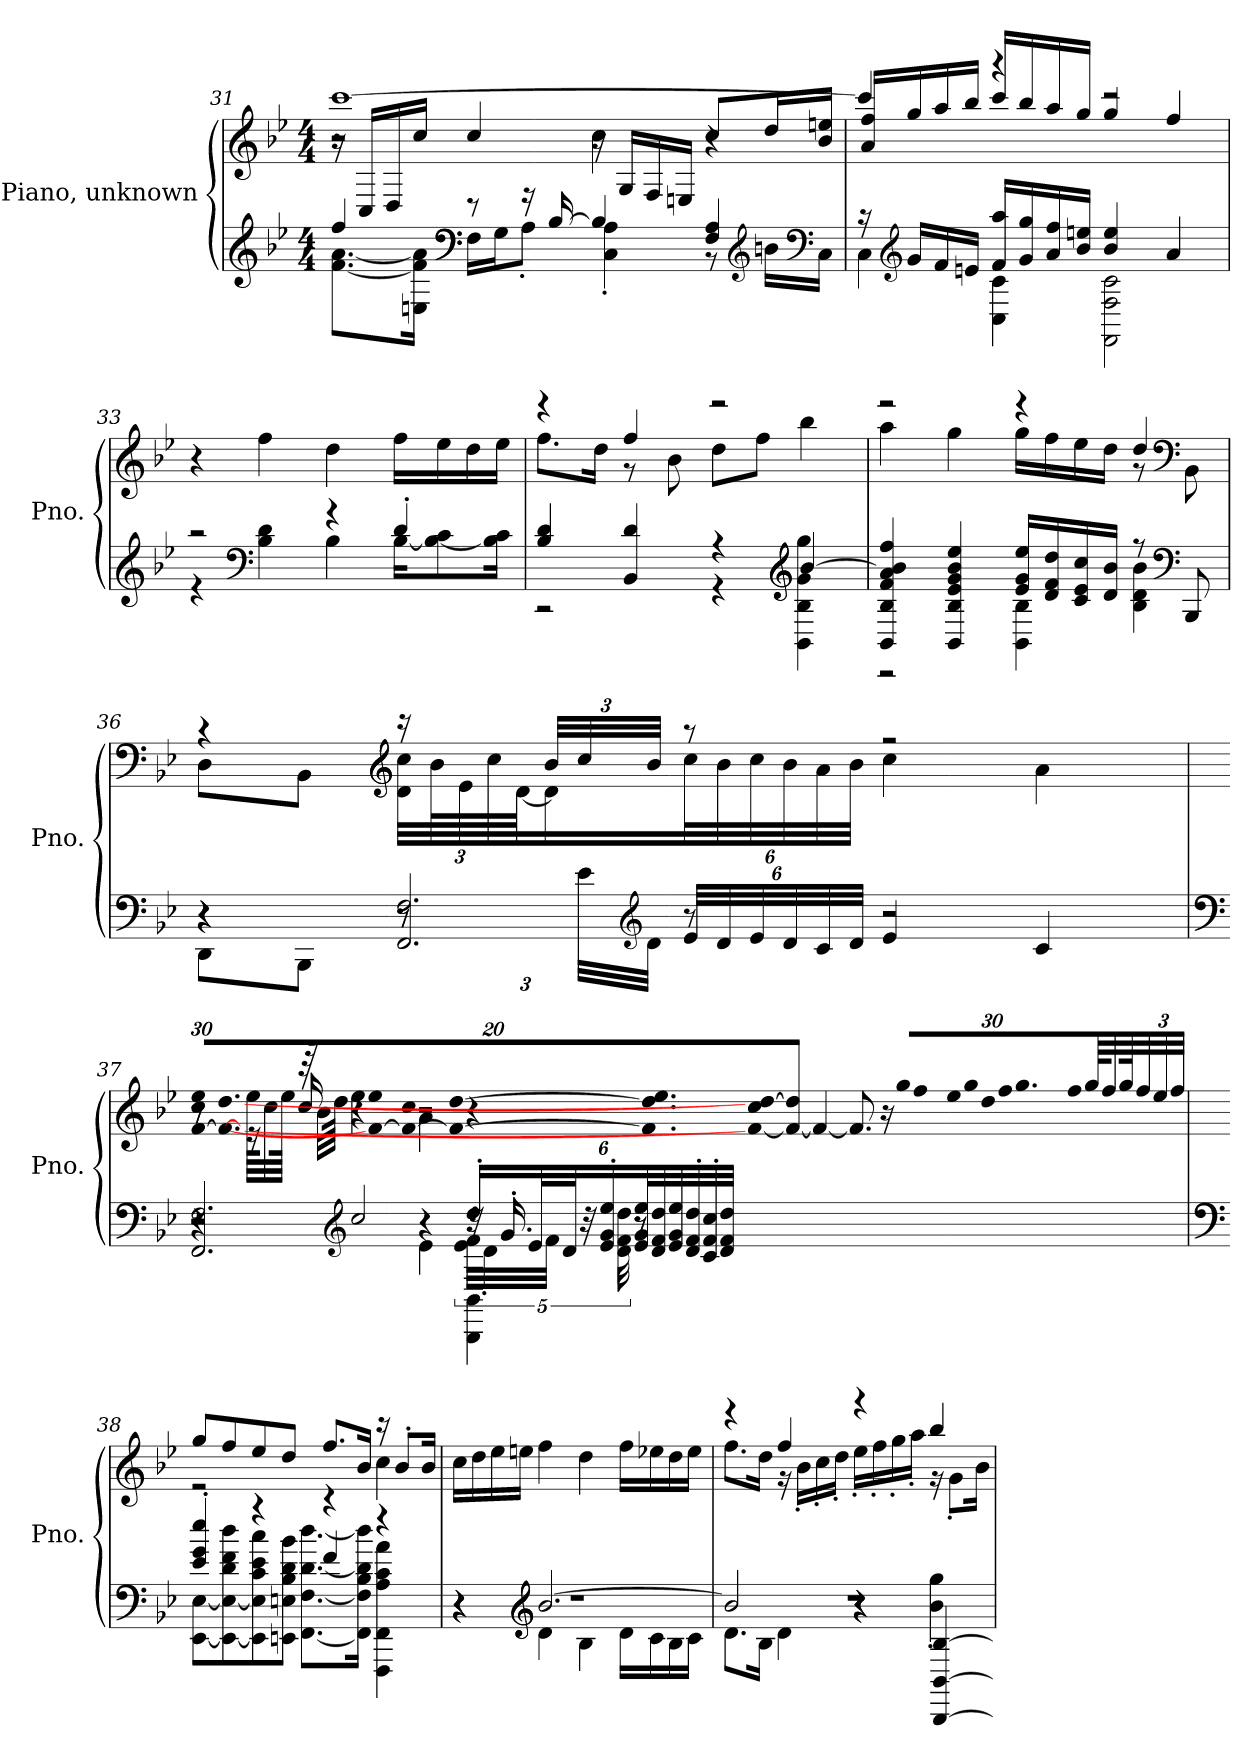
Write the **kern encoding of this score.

**kern	**kern
*part1	*part1
*staff2	*staff1
*I"Piano, unknown	*
*I'Pno.	*
!!LO:LB:g=z
*clefG2	*clefG2
*k[b-e-]	*k[b-e-]
*M4/4	*M4/4
=31	=31
*^	*^
*	*	*	*^
4ff/	[8.f\ [8.a\L	[1ccc	2r	16r
.	.	.	.	16C/LL
.	.	.	.	16D/
.	16En\ 16f\] 16a\]Jk	.	.	16cc/JJ
*clefF4	*	*	*	*
8r	16F\LL	.	.	4cc/
.	16G\J	.	.	.
16r	8A'\J	.	.	.
[16B-/	.	.	.	.
4B-/]	4C\' 4A\'	.	4cc\	16r
.	.	.	.	16G/LL
.	.	.	.	16F/
.	.	.	.	16En/JJ
4F/ 4A/	8r	.	4r	8cc/L
*clefG2	*	*	*	*
.	16bn\LL	.	.	16dd/L
*clefF4	*	*	*	*
.	16C\JJ	.	.	16b-/ 16een/JJ
*	*	*	*v	*v
=32	=32	=32	=32
16r	4C\	4ccc/]	16a/ 16ff/LL
*clefG2	*	*	*
16g/LL	.	.	16gg/
16f/	.	.	16aa/
16en/JJ	.	.	16bb-/JJ
16f/ 16aa/LL	4C\ 4c\	4r	16ccc/LL
16g/ 16gg/	.	.	16bb-/
16a/ 16ff/	.	.	16aa/
16b-/ 16een/JJ	.	.	16gg/JJ
4b-/ 4ee/	2FF\ 2F\ 2c\	2r	4gg/
4a/	.	.	4ff/
*	*	*v	*v
!!LO:LB:g=z
=33	=33	=33
2r	4r	4r
*clefF4	*	*
.	4B-\ 4d\	4ff\
4r	4B-\	4dd\
4d'/	[16B-\KL	16ff\LL
.	8B-\_ 8c\	16ee-\
.	.	16dd\
.	16B-\] 16c\Jk	16ee-\JJ
=34	=34	=34
*	*	*^
4B-/ 4d/	2r	4r	8.ff\L
.	.	.	16dd\Jk
4BB-/ 4d/	.	4ff/	8r
.	.	.	8b-\
4r	4r	2r	8dd\L
.	.	.	8ff\J
*clefG2	*	*	*
[4b-/	4BB-\ 4B-\ 4g\ 4gg\	.	4bb-\
=35	=35	=35	=35
4BB-/ 4B-/ 4f/ 4a/ 4b-/] 4ff/	2r	2r	4aa\
4BB-/ 4B-/ 4e-/ 4g/ 4b-/ 4ee-/	.	.	4gg\
16e-/ 16g/ 16ee-/LL	4BB-\ 4B-\	4r	16gg\LL
16d/ 16f/ 16dd/	.	.	16ff\
16c/ 16e-/ 16cc/	.	.	16ee-\
16d/ 16b-/JJ	.	.	16dd\JJ
8r	4B-\ 4d\ 4b-\	4dd/	8r
*clefF4	*	*clefF4	*
8BBB-/	.	.	8BB-\
!!LO:PB:g=z	!!
=36	=36	=36	=36
*	*^	*	*
4r	8DD\L	4r	4r	8D\L
.	8BBB-\J	.	.	8BB-\J
*	*	*	*clefG2	*
*	*	*	*	*Xbrackettup
8r	12r	2.FF/ 2.F/	16r	48d\ 48cc\LLL
.	.	.	.	96b-\L
.	.	.	.	96e-\
.	.	.	.	96cc\
.	.	.	.	[96d\JJ
.	.	.	48b-/LLL	16d\]
.	48e-\LLL	.	48cc/	.
*clefG2	*	*	*	*
.	48d\JJJ	.	48b-/JJJ	.
*Xbrackettup	*	*	*	*
48e-/LLL	8r	.	8r	48cc\L
48d/	.	.	.	48b-\
48e-/	.	.	.	48cc\
48d/	.	.	.	48b-\
48c/	.	.	.	48a\
48d/JJJ	.	.	.	48b-\JJJ
4e-/	2r	.	2r	4cc\
4c/	.	.	.	4a\
*v	*v	*v	*	*
*	*v	*v
!!LO:LB:g=z
=37	=37
*clefF4	*
*^	*^
*	*^	*	*
*	*	*^	*	*
!	!	!	!	!LO:N:vis=64	!
*	*	*	*	*	*^
4r	2r	2.FF/ 2.F/	2r	[960%17f/ 960%17cc/ 960%17ee-/LLLL	8r	8r
!	!	!	!	!LO:N:vis=64.	!	!
.	.	.	.	640%17f/_ 640%17dd/	.	.
.	.	.	.	1920ryy	.	.
!	!	!	!	!LO:N:vis=256	!	!
.	.	.	.	1920%17f/_ 1920%17ee-/L	.	.
!	!	!	!	!LO:N:vis=256	!	!
.	.	.	.	1920%17f/_ 1920%17cc/J	.	.
!	!	!	!	!LO:N:vis=64	!	!
.	.	.	.	960%17f/_ [960%17dd/	.	.
!	!	!	!	!LO:N:vis=64.	!	!
.	.	.	.	640%17f/_ 640%17dd/_ 640%17ee-/	.	.
.	.	.	.	1920ryy	.	.
!	!	!	!	!LO:N:vis=64	!	!
.	.	.	.	960%17f/_ 960%17cc/ 960%17dd/_JJJ	.	.
.	.	.	.	8f/_ 8dd/]J	64ee-\KLLL	16r
.	.	.	.	.	32cc\	.
.	.	.	.	.	64ee-\JJJk	.
.	.	.	.	.	64r	16cc/
.	.	.	.	.	32b-\LLL	.
.	.	.	.	.	64dd\JJJk	.
*clefG2	*	*	*	*	*	*
2cc/	.	.	.	4f/_	4ee-\	4r
.	4e-\	.	4r	8.f/]	4a\	2r
.	.	.	.	16r	.	.
*	*brackettup	*	*	*	*	*
!	!	!	!	!LO:N:vis=64	!	!
24dd'/LL	40e-\ 40f\LLL	32r	4BBB-\ 4BB-\	960%17gg/LLLL	4r	.
!	!	!	!	!LO:N:vis=64	!	!
.	.	.	.	960%17ff/	.	.
.	40d'\	.	.	.	.	.
.	.	16.g'/	.	.	.	.
.	.	.	.	1920ryy	.	.
!	!	!	!	!LO:N:vis=256	!	!
.	.	.	.	1920%17ee-/L	.	.
48e-/L	.	.	.	.	.	.
!	!	!	!	!LO:N:vis=256	!	!
.	.	.	.	1920%17gg/	.	.
.	40f\JJJ	.	.	.	.	.
!	!	!	!	!LO:N:vis=256	!	!
.	.	.	.	1920%17dd/J	.	.
!	!	!	!	!LO:N:vis=64	!	!
48d/J	.	.	.	960%17ff/	.	.
.	40r	.	.	.	.	.
!	!	!	!	!LO:N:vis=64.	!	!
.	.	.	.	640%17gg/	.	.
24e-/' 24g/' 24ee-/'	.	.	.	.	.	.
.	40d\ 40f\ 40dd\	.	.	.	.	.
.	.	.	.	1920ryy	.	.
!	!	!	!	!LO:N:vis=64	!	!
.	.	.	.	960%17ff/	.	.
*Xbrackettup	*	*	*	*	*	*
48e-/ 48g/ 48ee-/L	8r	8r	.	64gg/J	.	.
.	.	.	.	32ff/	.	.
48d/ 48f/ 48dd/	.	.	.	.	.	.
48e-/ 48g/ 48ee-/	.	.	.	.	.	.
.	.	.	.	64gg/K	.	.
48d/' 48f/' 48dd/'	.	.	.	48ff/	.	.
48c/' 48f/' 48cc/'	.	.	.	48ee-/	.	.
48d/ 48f/ 48dd/JJJ	.	.	.	48ff/JJJ	.	.
*v	*v	*v	*v	*	*	*
*	*v	*v	*v
!!LO:LB:g=z
=38	=38
*clefF4	*
*^	*^
4e-/' 4g/' 4ee-/'	[8EE-\ [8E-\L	8gg/L	2r
.	8EE-\_ 8E-\_ 8d\ 8f\ 8dd\	8ff/	.
4r	8EE-\] 8E-\] 8c\ 8e-\ 8cc\	8ee-/	.
.	8EEn\ 8En\ 8B-\ 8d\ 8b-\J	8dd/J	.
4f/	[8.FF\ [8.F\ [8.d\ [8.dd\L	8.ff/L	4r
.	16FF\] 16F\] 16B-\ 16d\] 16dd\]Jk	16b-/Jk	.
4r	4FFF\ 4FF\ 4A\ 4c\ 4a\	16r	4cc\
.	.	8b-'/L	.
.	.	16b-/Jk	.
*	*	*v	*v
=39	=39	=39
*	*^	*
1r	4r	4r	16cc\LL
.	.	.	16dd\
.	.	.	16ee-\
.	.	.	16een\JJ
*clefG2	*	*	*
.	4d\	[2.b-/	4ff\
.	4B-\	.	4dd\
.	16d\LL	.	16ff\LL
.	16c\	.	16ee-X\
.	16B-\	.	16dd\
.	16c\JJ	.	16ee-\JJ
=40	=40	=40	=40
*	*	*	*^
1r	8.d\L	2b-/]	4r	8.ff\L
.	16B-\Jk	.	.	16dd\Jk
.	4d\	.	4ff/	16r
.	.	.	.	16b-'\LL
.	.	.	.	16cc'\
.	.	.	.	16dd'\JJ
.	4r	4r	4r	16ee-'\LL
.	.	.	.	16ff'\
.	.	.	.	16gg'\
.	.	.	.	16aa'\JJ
.	4b-\' 4gg\'	[4BBB-/ [4BB-/ [4B-/	4bb-/	16r
.	.	.	.	8g'\L
.	.	.	.	16b-\Jk
*v	*v	*v	*	*
*	*v	*v
=	=
*-	*-
